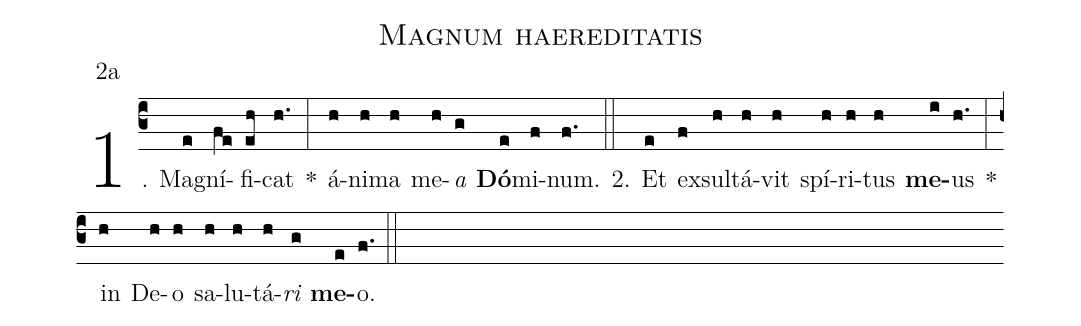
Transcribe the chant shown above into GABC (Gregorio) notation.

name:Magnum haereditatis;
office-part:Antiphona;
mode:2;
annotation:2a;
%%
(c3) 1. Ma(e)gní(fe)fi(eh)cat(h.) *(:) á(h)ni(h)ma(h) me(h)<i>a</i>(g) <b>Dó</b>(e)mi(f)num.(f.) (::)
2. Et(e) ex(f)sul(h)tá(h)vit(h) spí(h)ri(h)tus(h) <b>me</b>(i)us(h.) *(:) in(h) De(h)o(h) sa(h)lu(h)tá(h)<i>ri</i>(g) <b>me</b>(e)o.(f.) (::)
